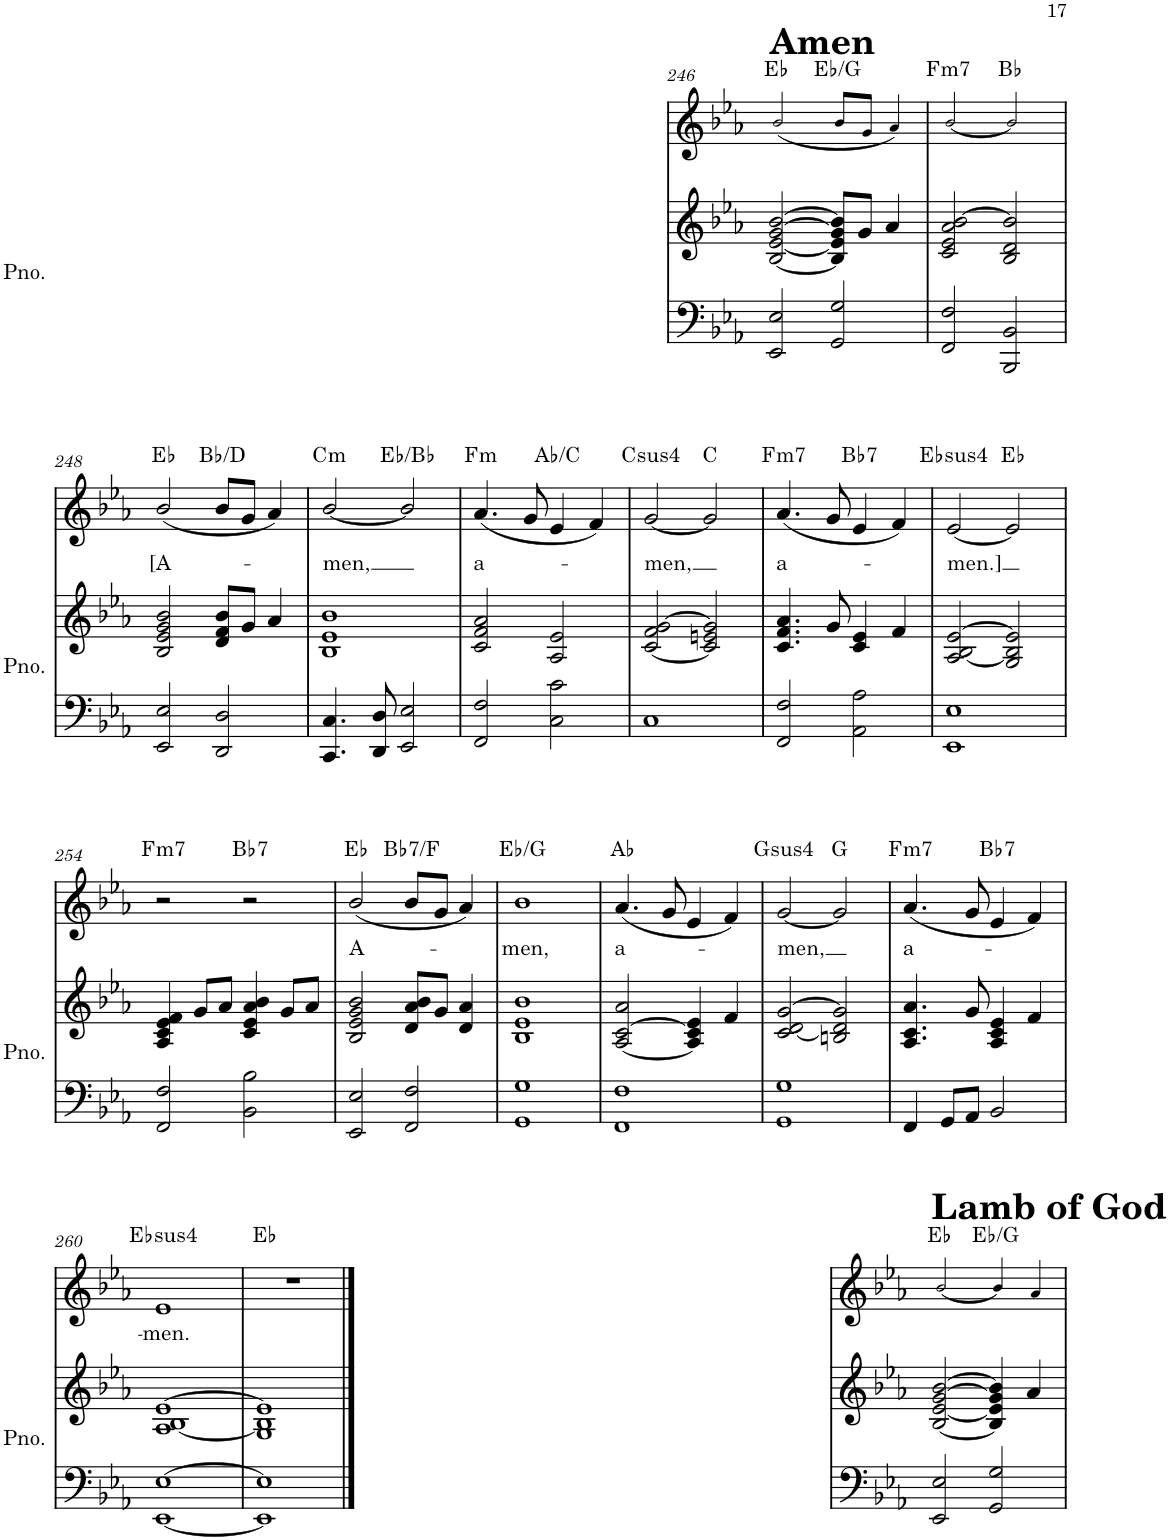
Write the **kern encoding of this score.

**kern	**kern	**kern	**text	**harte
*part2	*part2	*part1	*part1	*part1
*staff3	*staff2	*staff1	*staff1	*
*I"Piano	*	*I"Piano	*	*
*I'Pno.	*	*I'Pno	*	*
!!LO:PB:g=z
*clefF4	*clefG2	*clefG2	*	*
*k[b-e-a-]	*k[b-e-a-]	*k[b-e-a-]	*	*
*M4/4	*M4/4	*M4/4	*	*
=246	=246	=246	=246	=246
!	!	!LO:TX:a:B:t=Amen	!	!
2EE-/ 2E-/	[2B-/ [2e-/ [2g/ [2b-/	(2b-!/	.	Eb:maj
2GG/ 2G/	8B-/] 8e-/] 8g/] 8b-/]L	8b-!/L	.	Eb:maj/3
.	8g/J	8g!/J	.	.
.	4a-/	4a-!/)	.	.
=247	=247	=247	=247	=247
!	!	!	!	!LO:H:kt=m7
2FF/ 2F/	2c/ 2e-/ 2a-/ [2b-/	[2b-!/	.	F:min7
2BBB-/ 2BB-/	2B-/ 2d/ 2b-/]	2b-!/]	.	Bb:maj
!!LO:LB:g=z
=248	=248	=248	=248	=248
!	!	!	!LO:LY:b	!
2EE-/ 2E-/	2B-/ 2e-/ 2g/ 2b-/	(2b-/	[A-	Eb:maj
2DD/ 2D/	8d/ 8f/ 8b-/L	8b-/L	.	Bb:maj/3
.	8g/J	8g/J	.	.
.	4a-/	4a-/)	.	.
=249	=249	=249	=249	=249
!	!	!	!LO:LY:b	!LO:H:kt=m
4.CC/ 4.C/	1B- 1e- 1b-	[2b-/	-men,	C:min
8DD/ 8D/	.	.	.	.
2EE-/ 2E-/	.	2b-/]	.	Eb:maj/5
=250	=250	=250	=250	=250
!	!	!	!LO:LY:b	!LO:H:kt=m
2FF/ 2F/	2c/ 2f/ 2a-/	(4.a-/	a-	F:min
.	.	8g/	.	.
2C\ 2c\	2A-/ 2e-/	4e-/	.	Ab:maj/3
.	.	4f/)	.	.
=251	=251	=251	=251	=251
!	!	!	!LO:LY:b	!LO:H:kt=4
1C	[2c/ 2f/ [2g/	[2g/	-men,	C:sus4
.	2c/] 2en/ 2g/]	2g/]	.	C:maj
=252	=252	=252	=252	=252
!	!	!	!LO:LY:b	!LO:H:kt=m7
2FF/ 2F/	4.c/ 4.f/ 4.a-/	(4.a-/	a-	F:min7
.	8g/	8g/	.	.
!	!	!	!	!LO:H:kt=7
2AA-\ 2A-\	4c/ 4e-/	4e-/	.	Bb:7
.	4f/	4f/)	.	.
=253	=253	=253	=253	=253
!	!	!	!LO:LY:b	!LO:H:kt=4
1EE- 1E-	2A-/ [2B-/ [2e-/	[2e-/	-men.]	Eb:sus4
.	2G/ 2B-/] 2e-/]	2e-/]	.	Eb:maj
!!LO:LB:g=z
=254	=254	=254	=254	=254
!	!	!	!	!LO:H:kt=m7
2FF/ 2F/	4A-/ 4c/ 4e-/ 4f/	2r	.	F:min7
.	8g/L	.	.	.
.	8a-/J	.	.	.
!	!	!	!	!LO:H:kt=7
2BB-\ 2B-\	4c/ 4e-/ 4a-/ 4b-/	2r	.	Bb:7
.	8g/L	.	.	.
.	8a-/J	.	.	.
=255	=255	=255	=255	=255
!	!	!	!LO:LY:b	!
2EE-/ 2E-/	2B-/ 2e-/ 2g/ 2b-/	(2b-/	A-	Eb:maj
!	!	!	!	!LO:H:kt=7
2FF/ 2F/	8d/ 8a-/ 8b-/L	8b-/L	.	Bb:7/5
.	8g/J	8g/J	.	.
.	4d/ 4a-/	4a-/)	.	.
=256	=256	=256	=256	=256
!	!	!	!LO:LY:b	!
1GG 1G	1B- 1e- 1b-	1b-	men,	Eb:maj/3
=257	=257	=257	=257	=257
!	!	!	!LO:LY:b	!
1FF 1F	[2A-/ [2c/ 2a-/	(4.a-/	a-	Ab:maj
.	.	8g/	.	.
.	4A-/] 4c/] 4e-/	4e-/	.	.
.	4f/	4f/)	.	.
=258	=258	=258	=258	=258
!	!	!	!LO:LY:b	!LO:H:kt=4
1GG 1G	2c/ [2d/ [2g/	[2g/	-men,	G:sus4
.	2Bn/ 2d/] 2g/]	2g/]	.	G:maj
=259	=259	=259	=259	=259
!	!	!	!LO:LY:b	!LO:H:kt=m7
4FF/	4.A-/ 4.c/ 4.a-/	(4.a-/	a-	F:min7
8GG/L	.	.	.	.
8AA-/J	8g/	8g/	.	.
!	!	!	!	!LO:H:kt=7
2BB-/	4A-/ 4c/ 4e-/	4e-/	.	Bb:7
.	4f/	4f/)	.	.
!!LO:LB:g=z
=260	=260	=260	=260	=260
!	!	!	!LO:LY:b	!LO:H:kt=4
[1EE- [1E-	1A- [1B- [1e-	1e-	-men.	Eb:sus4
=261	=261	=261	=261	=261
1EE-] 1E-]	1G 1B-] 1e-]	1r	.	Eb:maj
==262	==262	==262	==262	==262
!	!	!LO:TX:a:B:t=Lamb of God	!	!
2EE-/ 2E-/	[2B-/ [2e-/ [2g/ [2b-/	[2b-!/	.	Eb:maj
2GG/ 2G/	4B-/] 4e-/] 4g/] 4b-/]	4b-!/]	.	Eb:maj/3
.	4a-/	4a-!/	.	.
=	=	=	=	=
*-	*-	*-	*-	*-
